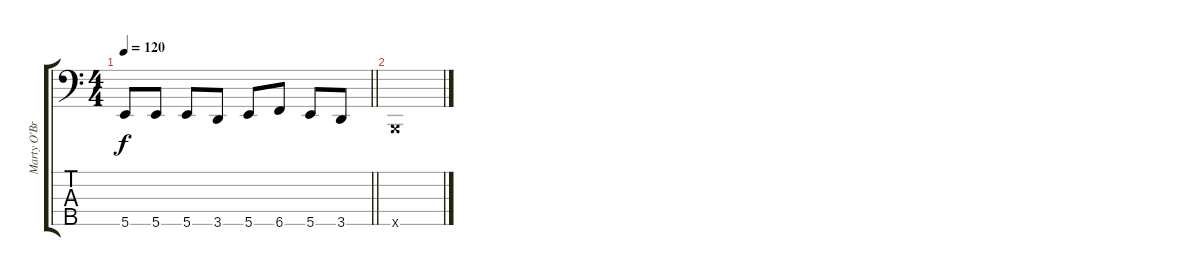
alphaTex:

\track ("Marty O'Brien" "Marty O'Br") {instrument acousticbass}
\staff {score tabs}
\tuning (G2 D2 A1 E1 B0) {hide}
\ts (4 4)
\tempo 120
\clef f4
\barLineRight lightlight
\ks c
5.5.8{dy f} 5.5.8 5.5.8 3.5.8 5.5.8 6.5.8 5.5.8 3.5.8 |
0.5{x}.1
